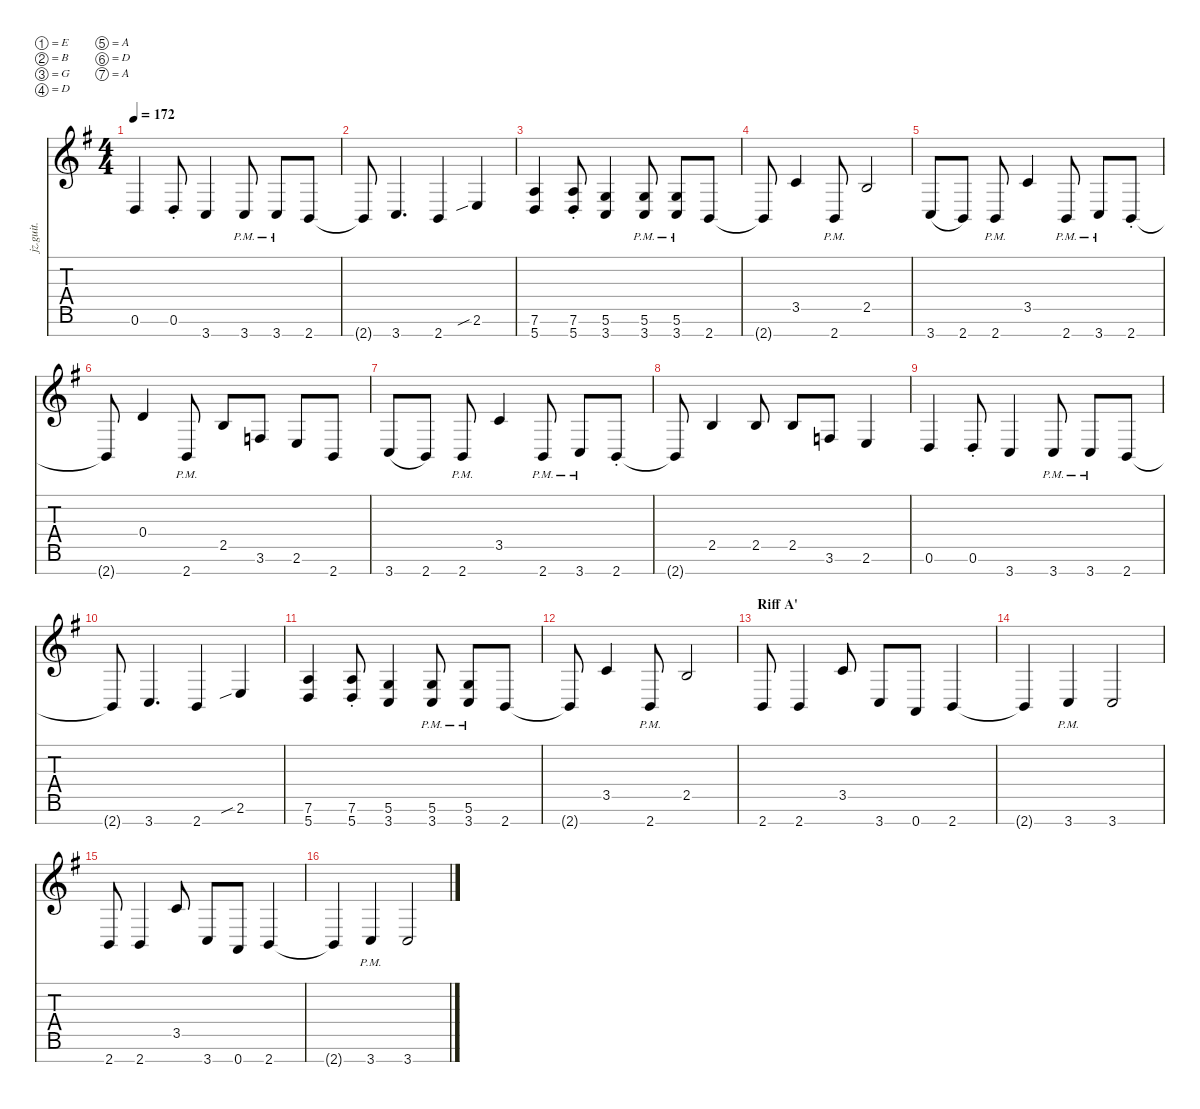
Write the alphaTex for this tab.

\defaultSystemsLayout 4
\hideDynamics
\bracketExtendMode nobrackets
\otherSystemsTrackNameOrientation horizontal
\track ("Die" "jz.guit.") {instrument distortionguitar}
\staff {score tabs}
\tuning (E4 B3 G3 D3 A2 D2 A1)
\ts (4 4)
\tempo 172
\clef g2
\ks eminor
0.6{acc forcenatural}.4{dy mf beam Up} 0.6{st acc forcenatural}.8{beam Up} 3.7{acc forcenatural}.4{beam Up} 3.7{pm acc forcenatural}.8{beam Up} 3.7{pm acc forcenatural}.8{beam Up} 2.7{acc forcenatural}.8{beam Up} |
2.7{t acc forcenatural}.8{beam Up} 3.7{acc forcenatural}.4{d beam Up} 2.7{acc forcenatural}.4{beam Up} 2.6{sib acc forcenatural}.4{beam Up} |
(5.7{acc forcenatural} 7.6{acc forcenatural}).4{beam Up} (5.7{st acc forcenatural} 7.6{acc forcenatural}).8{beam Up} (3.7{acc forcenatural} 5.6{acc forcenatural}).4{beam Up} (3.7{pm acc forcenatural} 5.6{acc forcenatural}).8{beam Up} (3.7{pm acc forcenatural} 5.6{acc forcenatural}).8{beam Up} 2.7{acc forcenatural}.8{beam Up} |
2.7{t acc forcenatural}.8{beam Up} 3.5{acc forcenatural}.4{beam Up} 2.7{pm acc forcenatural}.8{beam Up} 2.5{acc forcenatural}.2{beam Up} |
3.7{acc forcenatural}.8{legatoorigin beam Up} 2.7{acc forcenatural}.8{beam Up} 2.7{pm acc forcenatural}.8{beam Up} 3.5{acc forcenatural}.4{beam Up} 2.7{pm acc forcenatural}.8{beam Up} 3.7{pm acc forcenatural}.8{beam Up} 2.7{st acc forcenatural}.8{beam Up} |
2.7{t acc forcenatural}.8{beam Up} 0.4{acc forcenatural}.4{beam Up} 2.7{pm acc forcenatural}.8{beam Up} 2.5{acc forcenatural}.8{beam Up} 3.6{acc forcenatural}.8{beam Up} 2.6{acc forcenatural}.8{beam Up} 2.7{acc forcenatural}.8{beam Up} |
3.7{acc forcenatural}.8{legatoorigin beam Up} 2.7{acc forcenatural}.8{beam Up} 2.7{pm acc forcenatural}.8{beam Up} 3.5{acc forcenatural}.4{beam Up} 2.7{pm acc forcenatural}.8{beam Up} 3.7{pm acc forcenatural}.8{beam Up} 2.7{st acc forcenatural}.8{beam Up} |
2.7{t acc forcenatural}.8{beam Up} 2.5{acc forcenatural}.4{beam Up} 2.5{acc forcenatural}.8{beam Up} 2.5{acc forcenatural}.8{beam Up} 3.6{acc forcenatural}.8{beam Up} 2.6{acc forcenatural}.4{beam Up} |
0.6{acc forcenatural}.4{beam Up} 0.6{st acc forcenatural}.8{beam Up} 3.7{acc forcenatural}.4{beam Up} 3.7{pm acc forcenatural}.8{beam Up} 3.7{pm acc forcenatural}.8{beam Up} 2.7{acc forcenatural}.8{beam Up} |
2.7{t acc forcenatural}.8{beam Up} 3.7{acc forcenatural}.4{d beam Up} 2.7{acc forcenatural}.4{beam Up} 2.6{sib acc forcenatural}.4{beam Up} |
(5.7{acc forcenatural} 7.6{acc forcenatural}).4{beam Up} (5.7{st acc forcenatural} 7.6{acc forcenatural}).8{beam Up} (3.7{acc forcenatural} 5.6{acc forcenatural}).4{beam Up} (3.7{pm acc forcenatural} 5.6{acc forcenatural}).8{beam Up} (3.7{pm acc forcenatural} 5.6{acc forcenatural}).8{beam Up} 2.7{acc forcenatural}.8{beam Up} |
2.7{t acc forcenatural}.8{beam Up} 3.5{acc forcenatural}.4{beam Up} 2.7{pm acc forcenatural}.8{beam Up} 2.5{acc forcenatural}.2{beam Up} |
\section ("" "Riff A'")
2.7{acc forcenatural}.8{beam Up} 2.7{acc forcenatural}.4{beam Up} 3.5{acc forcenatural}.8{beam Up} 3.7{acc forcenatural}.8{beam Up} 0.7{acc forcenatural}.8{beam Up} 2.7{acc forcenatural}.4{beam Up} |
2.7{t acc forcenatural}.4{beam Up} 3.7{pm acc forcenatural}.4{beam Up} 3.7{acc forcenatural}.2{beam Up} |
2.7{acc forcenatural}.8{beam Up} 2.7{acc forcenatural}.4{beam Up} 3.5{acc forcenatural}.8{beam Up} 3.7{acc forcenatural}.8{beam Up} 0.7{acc forcenatural}.8{beam Up} 2.7{acc forcenatural}.4{beam Up} |
2.7{t acc forcenatural}.4{beam Up} 3.7{pm acc forcenatural}.4{beam Up} 3.7{acc forcenatural}.2{beam Up}
